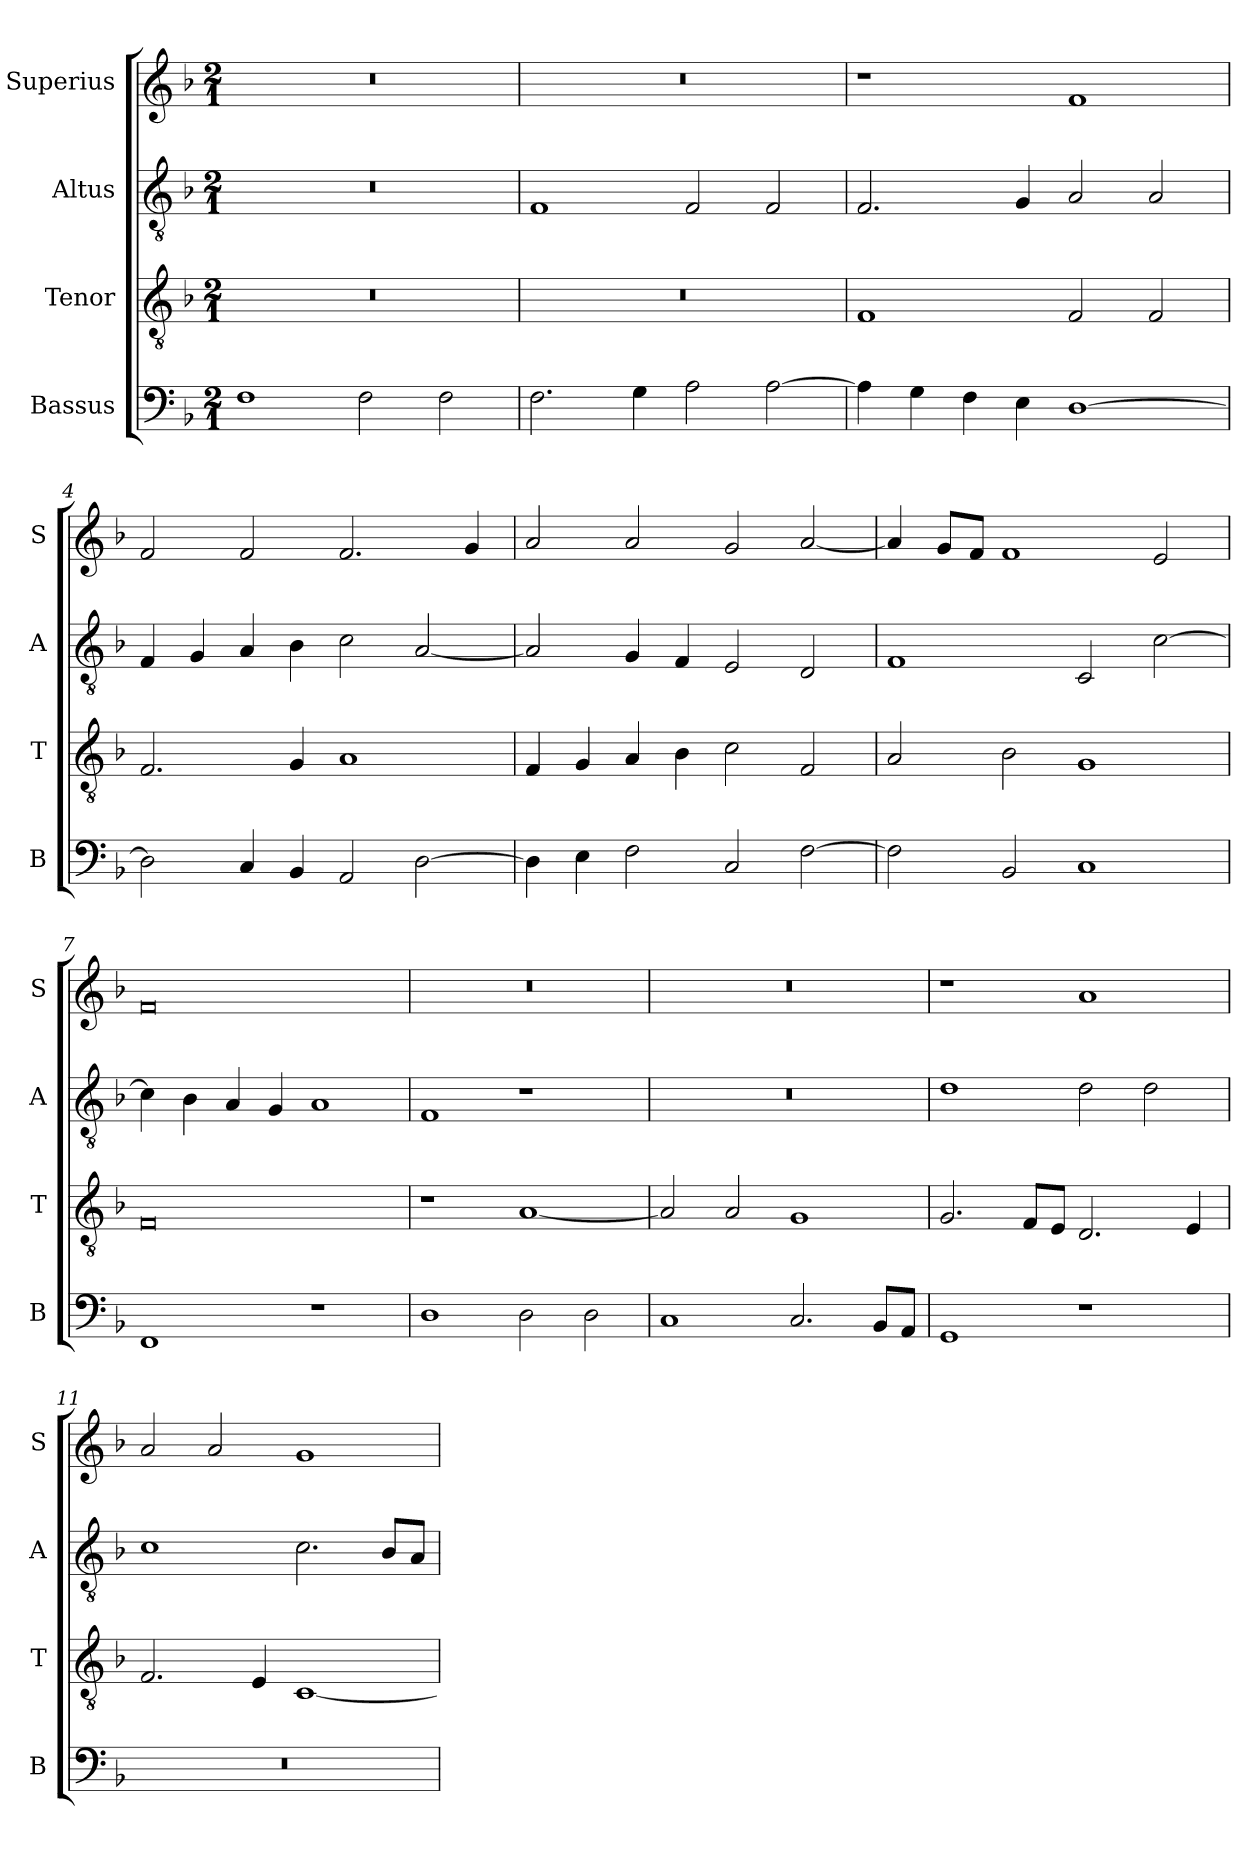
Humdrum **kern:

**kern	**kern	**kern	**kern
*part4	*part3	*part2	*part1
*staff4	*staff3	*staff2	*staff1
*I"Bassus	*I"Tenor	*I"Altus	*I"Superius
*I'B	*I'T	*I'A	*I'S
*clefF4	*clefGv2	*clefGv2	*clefG2
*k[b-]	*k[b-]	*k[b-]	*k[b-]
*M2/1	*M2/1	*M2/1	*M2/1
=1	=1	=1	=1
1F	0r	0r	0r
2F\	.	.	.
2F\	.	.	.
=2	=2	=2	=2
2.F\	0r	1F	0r
4G\	.	.	.
2A\	.	2F/	.
[2A\	.	2F/	.
=3	=3	=3	=3
4A\]	1F	2.F/	1r
4G\	.	.	.
4F\	.	.	.
4E\	.	4G/	.
[1D	2F/	2A/	1f
.	2F/	2A/	.
=4	=4	=4	=4
2D\]	2.F/	4F/	2f/
.	.	4G/	.
4C/	.	4A/	2f/
4BB-/	4G/	4B-\	.
2AA/	1A	2c\	2.f/
[2D\	.	[2A/	.
.	.	.	4g/
=5	=5	=5	=5
4D\]	4F/	2A/]	2a/
4E\	4G/	.	.
2F\	4A/	4G/	2a/
.	4B-\	4F/	.
2C/	2c\	2E/	2g/
[2F\	2F/	2D/	[2a/
=6	=6	=6	=6
2F\]	2A/	1F	4a/]
.	.	.	8g/L
.	.	.	8f/J
2BB-/	2B-\	.	1f
1C	1G	2C/	.
.	.	[2c\	2e/
=7	=7	=7	=7
1FF	0F	4c\]	0f
.	.	4B-\	.
.	.	4A/	.
.	.	4G/	.
1r	.	1A	.
=8	=8	=8	=8
1D	1r	1F	0r
2D\	[1A	1r	.
2D\	.	.	.
=9	=9	=9	=9
1C	2A/]	0r	0r
.	2A/	.	.
2.C/	1G	.	.
8BB-/L	.	.	.
8AA/J	.	.	.
=10	=10	=10	=10
1GG	2.G/	1d	1r
.	8F/L	.	.
.	8E/J	.	.
1r	2.D/	2d\	1a
.	.	2d\	.
.	4E/	.	.
=11	=11	=11	=11
0r	2.F/	1c	2a/
.	.	.	2a/
.	4E/	.	.
.	[1C	2.c\	1g
.	.	8B-/L	.
.	.	8A/J	.
=	=	=	=
*-	*-	*-	*-
